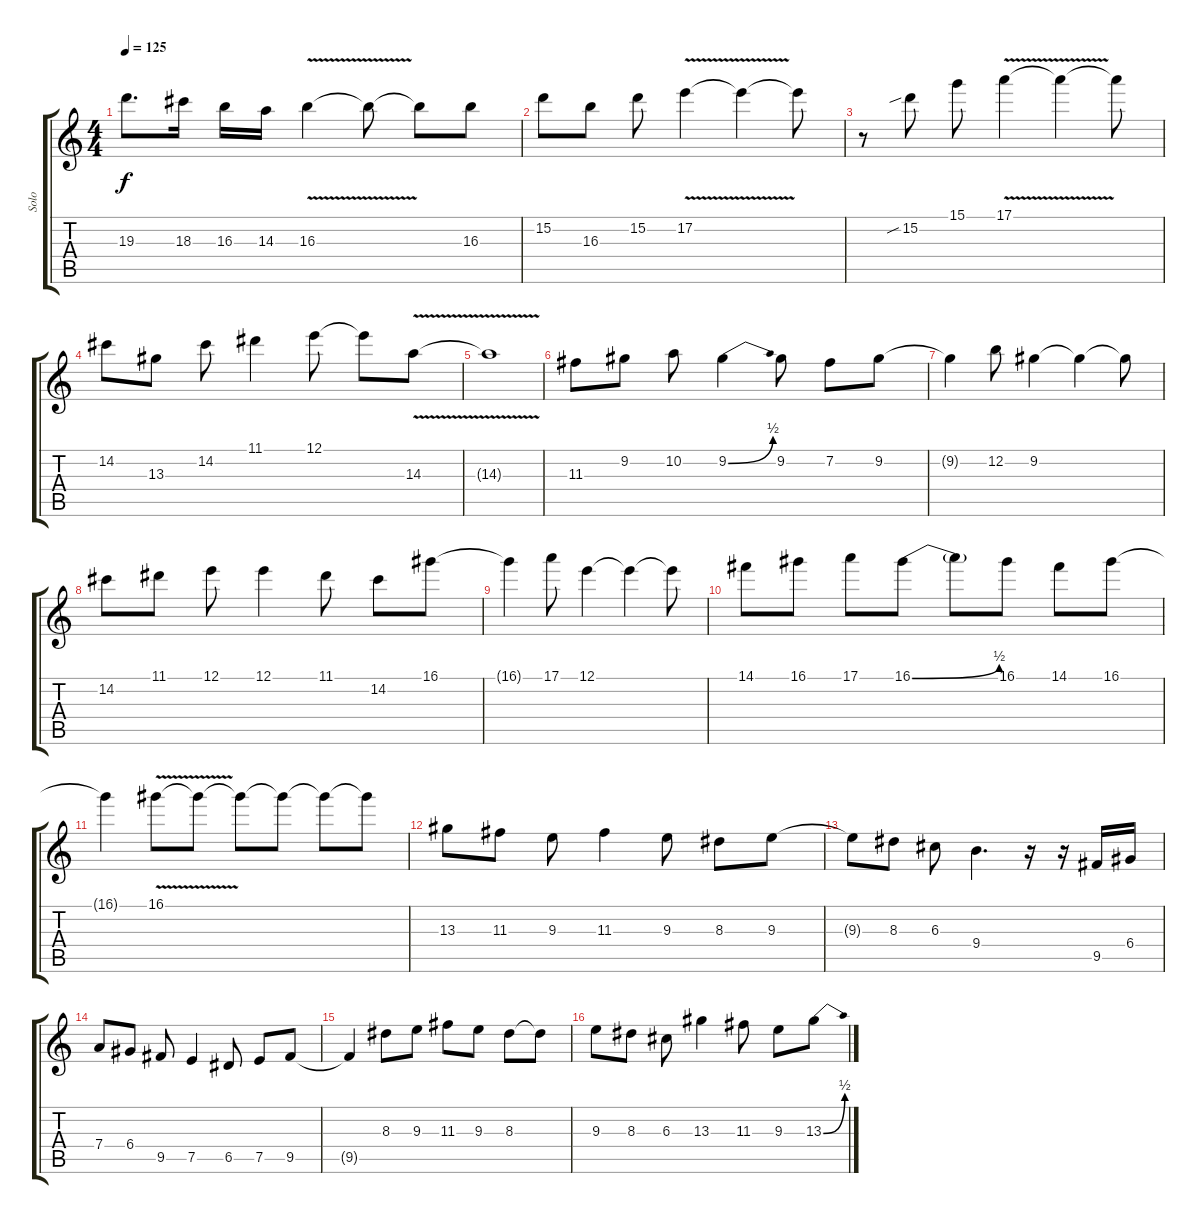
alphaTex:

\track ("Solo" "Solo") {instrument overdrivenguitar}
\staff {score tabs}
\tuning (E4 B3 G3 D3 A2 E2) {hide}
\ts (4 4)
\tempo 125
\clef g2
\ks c
19.3{t}.8{d dy f} 18.3.16 16.3.16 14.3.16 16.3{v}.4 16.3{t}.8 16.3{t}.8 16.3.8 |
15.2.8 16.3.8 15.2.8 17.2{v}.4 17.2{t}.4 17.2{t}.8 |
r.8 15.2{sib}.8 15.1.8 17.1{v}.4 17.1{t}.4 17.1{t}.8 |
14.2.8 13.3.8 14.2.8 11.1.4 12.1.8 12.1{t}.8 14.3{v}.8 |
14.3{t}.1 |
11.3.8 9.2.8 10.2.8 9.2{be (bend 0 0 60 2)}.4 9.2.8 7.2.8 9.2.8 |
9.2{t}.4 12.2.8 9.2.4 9.2{t}.4 9.2{t}.8 |
14.2.8 11.1.8 12.1.8 12.1.4 11.1.8 14.2.8 16.1.8 |
16.1{t}.4 17.1.8 12.1.4 12.1{t}.4 12.1{t}.8 |
14.1.8 16.1.8 17.1.8 16.1{be (bend 0 0 60 2)}.8 16.1{t}.8 16.1.8 14.1.8 16.1.8 |
16.1{t}.4 16.1{v}.8 16.1{t}.8 16.1{t}.8 16.1{t}.8 16.1{t}.8 16.1{t}.8 |
13.3.8 11.3.8 9.3.8 11.3.4 9.3.8 8.3.8 9.3.8 |
9.3{t}.8 8.3.8 6.3.8 9.4.4{d} r.16 r.16 9.5.16 6.4.16 |
7.4.8 6.4.8 9.5.8 7.5.4 6.5.8 7.5.8 9.5.8 |
9.5{t}.4 8.3.8 9.3.8 11.3.8 9.3.8 8.3.8 8.3{t}.8 |
9.3.8 8.3.8 6.3.8 13.3.4 11.3.8 9.3.8 13.3{be (bend 0 0 60 2)}.8
